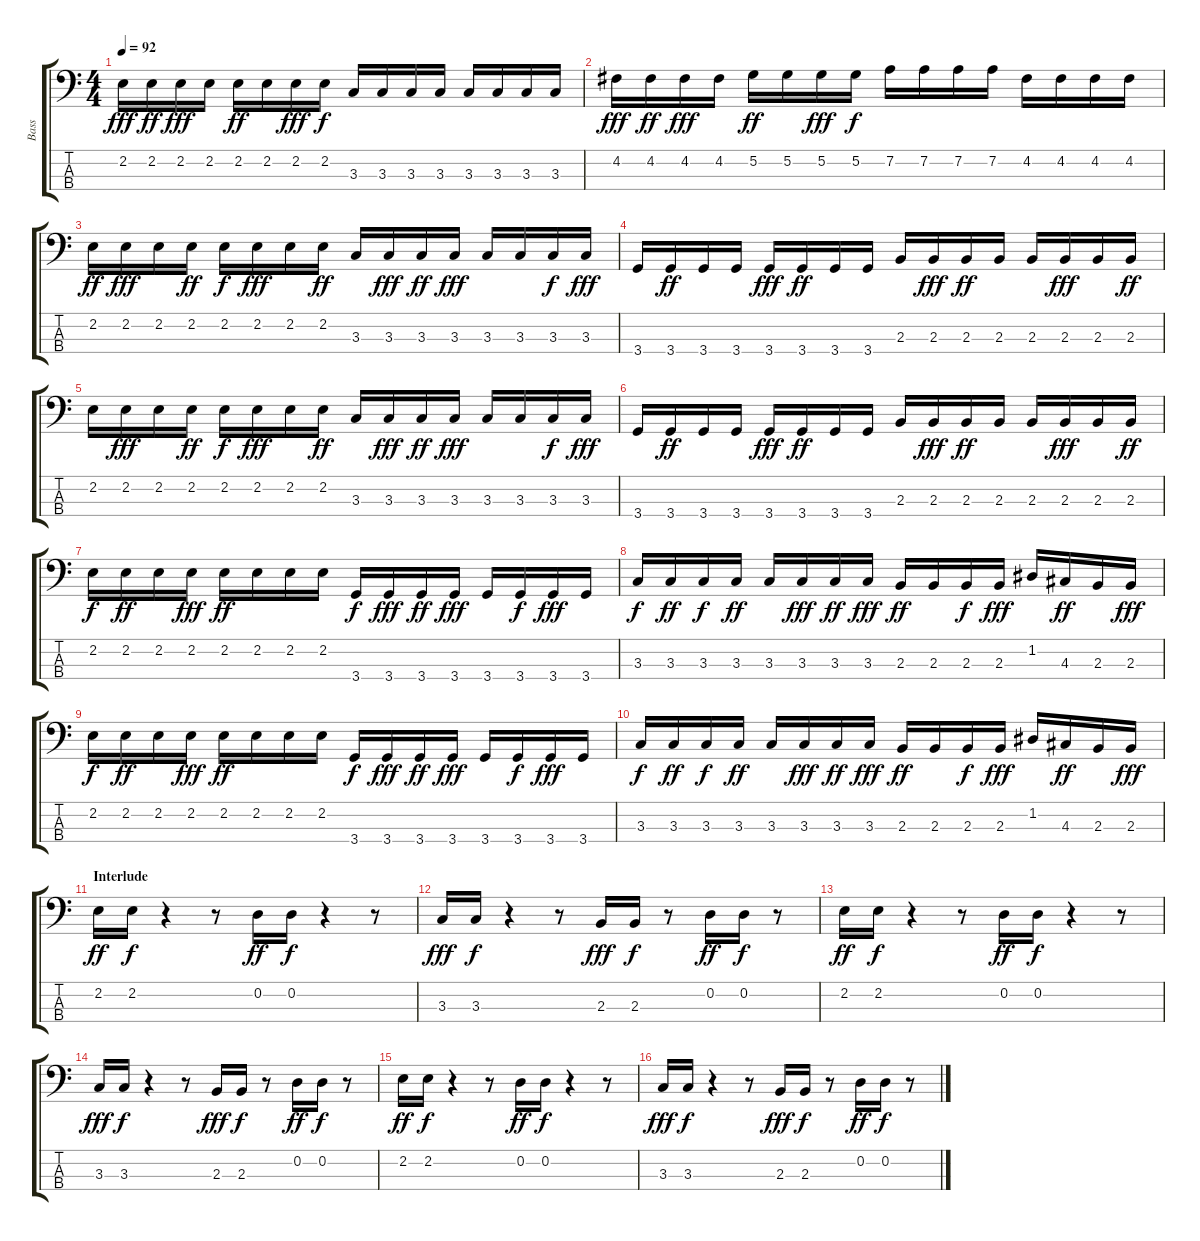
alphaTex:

\track ("Bass" "Bass") {instrument acousticguitarnylon}
\staff {score tabs}
\tuning (G2 D2 A1 E1) {hide}
\ts (4 4)
\tempo 92
\clef f4
\ks c
2.2.16{dy fff} 2.2.16{dy ff} 2.2.16{dy fff} 2.2.16 2.2.16{dy ff} 2.2.16 2.2.16{dy fff} 2.2.16{dy f} 3.3.16 3.3.16 3.3.16 3.3.16 3.3.16 3.3.16 3.3.16 3.3.16 |
4.2.16{dy fff} 4.2.16{dy ff} 4.2.16{dy fff} 4.2.16 5.2.16{dy ff} 5.2.16 5.2.16{dy fff} 5.2.16{dy f} 7.2.16 7.2.16 7.2.16 7.2.16 4.2.16 4.2.16 4.2.16 4.2.16 |
2.2.16{dy ff} 2.2.16{dy fff} 2.2.16 2.2.16{dy ff} 2.2.16{dy f} 2.2.16{dy fff} 2.2.16 2.2.16{dy ff} 3.3.16 3.3.16{dy fff} 3.3.16{dy ff} 3.3.16{dy fff} 3.3.16 3.3.16 3.3.16{dy f} 3.3.16{dy fff} |
3.4.16 3.4.16{dy ff} 3.4.16 3.4.16 3.4.16{dy fff} 3.4.16{dy ff} 3.4.16 3.4.16 2.3.16 2.3.16{dy fff} 2.3.16{dy ff} 2.3.16 2.3.16 2.3.16{dy fff} 2.3.16 2.3.16{dy ff} |
2.2.16 2.2.16{dy fff} 2.2.16 2.2.16{dy ff} 2.2.16{dy f} 2.2.16{dy fff} 2.2.16 2.2.16{dy ff} 3.3.16 3.3.16{dy fff} 3.3.16{dy ff} 3.3.16{dy fff} 3.3.16 3.3.16 3.3.16{dy f} 3.3.16{dy fff} |
3.4.16 3.4.16{dy ff} 3.4.16 3.4.16 3.4.16{dy fff} 3.4.16{dy ff} 3.4.16 3.4.16 2.3.16 2.3.16{dy fff} 2.3.16{dy ff} 2.3.16 2.3.16 2.3.16{dy fff} 2.3.16 2.3.16{dy ff} |
2.2.16{dy f} 2.2.16{dy ff} 2.2.16 2.2.16{dy fff} 2.2.16{dy ff} 2.2.16 2.2.16 2.2.16 3.4.16{dy f} 3.4.16{dy fff} 3.4.16{dy ff} 3.4.16{dy fff} 3.4.16 3.4.16{dy f} 3.4.16{dy fff} 3.4.16 |
3.3.16{dy f} 3.3.16{dy ff} 3.3.16{dy f} 3.3.16{dy ff} 3.3.16 3.3.16{dy fff} 3.3.16{dy ff} 3.3.16{dy fff} 2.3.16{dy ff} 2.3.16 2.3.16{dy f} 2.3.16{dy fff} 1.2.16 4.3.16{dy ff} 2.3.16 2.3.16{dy fff} |
2.2.16{dy f} 2.2.16{dy ff} 2.2.16 2.2.16{dy fff} 2.2.16{dy ff} 2.2.16 2.2.16 2.2.16 3.4.16{dy f} 3.4.16{dy fff} 3.4.16{dy ff} 3.4.16{dy fff} 3.4.16 3.4.16{dy f} 3.4.16{dy fff} 3.4.16 |
3.3.16{dy f} 3.3.16{dy ff} 3.3.16{dy f} 3.3.16{dy ff} 3.3.16 3.3.16{dy fff} 3.3.16{dy ff} 3.3.16{dy fff} 2.3.16{dy ff} 2.3.16 2.3.16{dy f} 2.3.16{dy fff} 1.2.16 4.3.16{dy ff} 2.3.16 2.3.16{dy fff} |
\section ("" "Interlude")
2.2.16{dy ff} 2.2.16{dy f} r.4 r.8 0.2.16{dy ff} 0.2.16{dy f} r.4 r.8 |
3.3.16{dy fff} 3.3.16{dy f} r.4 r.8 2.3.16{dy fff} 2.3.16{dy f} r.8 0.2.16{dy ff} 0.2.16{dy f} r.8 |
2.2.16{dy ff} 2.2.16{dy f} r.4 r.8 0.2.16{dy ff} 0.2.16{dy f} r.4 r.8 |
3.3.16{dy fff} 3.3.16{dy f} r.4 r.8 2.3.16{dy fff} 2.3.16{dy f} r.8 0.2.16{dy ff} 0.2.16{dy f} r.8 |
2.2.16{dy ff} 2.2.16{dy f} r.4 r.8 0.2.16{dy ff} 0.2.16{dy f} r.4 r.8 |
3.3.16{dy fff} 3.3.16{dy f} r.4 r.8 2.3.16{dy fff} 2.3.16{dy f} r.8 0.2.16{dy ff} 0.2.16{dy f} r.8
